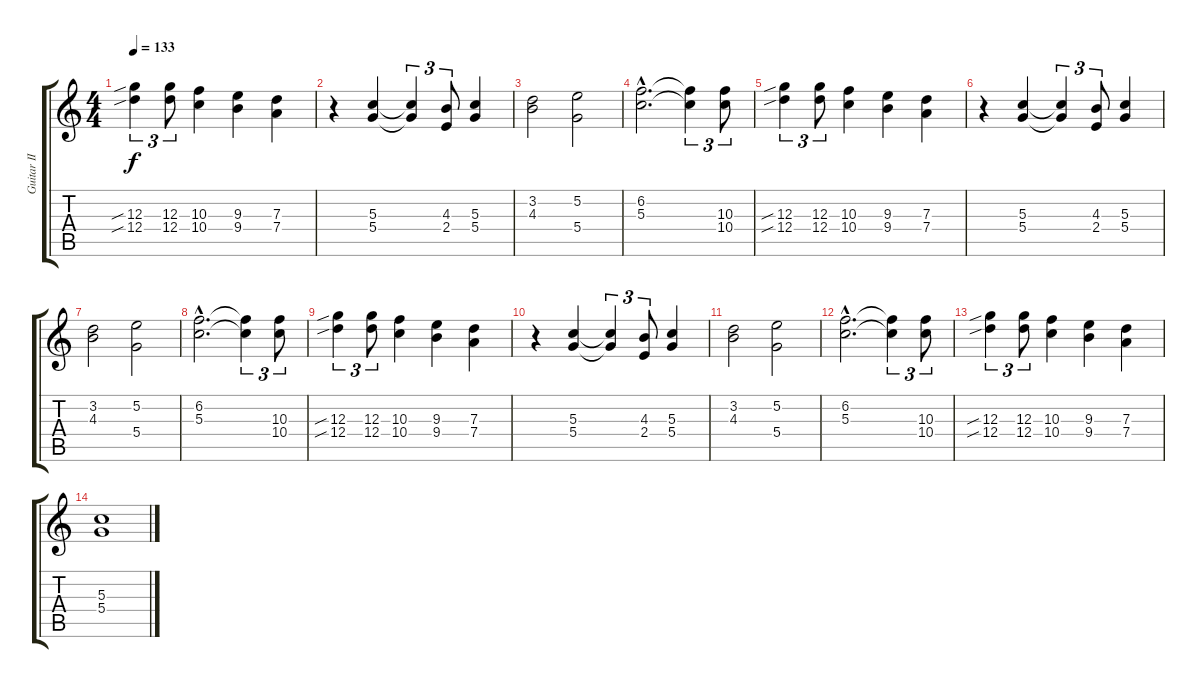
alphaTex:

\track ("Guitar II" "Guitar II") {instrument acousticguitarnylon}
\staff {score tabs}
\tuning (E4 B3 G3 D3 A2 E2) {hide}
\ts (4 4)
\tempo 133
\clef g2
\ks c
(12.3{sib} 12.4{sib}).4{tu (3 2) dy f} (12.3 12.4).8{tu (3 2)} (10.3 10.4).4 (9.3 9.4).4 (7.3 7.4).4 |
r.4 (5.3 5.4).4 (5.3{t} 5.4{t}).4{tu (3 2)} (4.3 2.4).8{tu (3 2)} (5.3 5.4).4 |
(3.2 4.3).2 (5.2 5.4).2 |
(6.2{hac} 5.3{hac}).2{d} (6.2{t} 5.3{t}).4{tu (3 2)} (10.3 10.4).8{tu (3 2)} |
(12.3{sib} 12.4{sib}).4{tu (3 2)} (12.3 12.4).8{tu (3 2)} (10.3 10.4).4 (9.3 9.4).4 (7.3 7.4).4 |
r.4 (5.3 5.4).4 (5.3{t} 5.4{t}).4{tu (3 2)} (4.3 2.4).8{tu (3 2)} (5.3 5.4).4 |
(3.2 4.3).2 (5.2 5.4).2 |
(6.2{hac} 5.3{hac}).2{d} (6.2{t} 5.3{t}).4{tu (3 2)} (10.3 10.4).8{tu (3 2)} |
(12.3{sib} 12.4{sib}).4{tu (3 2)} (12.3 12.4).8{tu (3 2)} (10.3 10.4).4 (9.3 9.4).4 (7.3 7.4).4 |
r.4 (5.3 5.4).4 (5.3{t} 5.4{t}).4{tu (3 2)} (4.3 2.4).8{tu (3 2)} (5.3 5.4).4 |
(3.2 4.3).2 (5.2 5.4).2 |
(6.2{hac} 5.3{hac}).2{d} (6.2{t} 5.3{t}).4{tu (3 2)} (10.3 10.4).8{tu (3 2)} |
(12.3{sib} 12.4{sib}).4{tu (3 2)} (12.3 12.4).8{tu (3 2)} (10.3 10.4).4 (9.3 9.4).4 (7.3 7.4).4 |
(5.3 5.4).1
